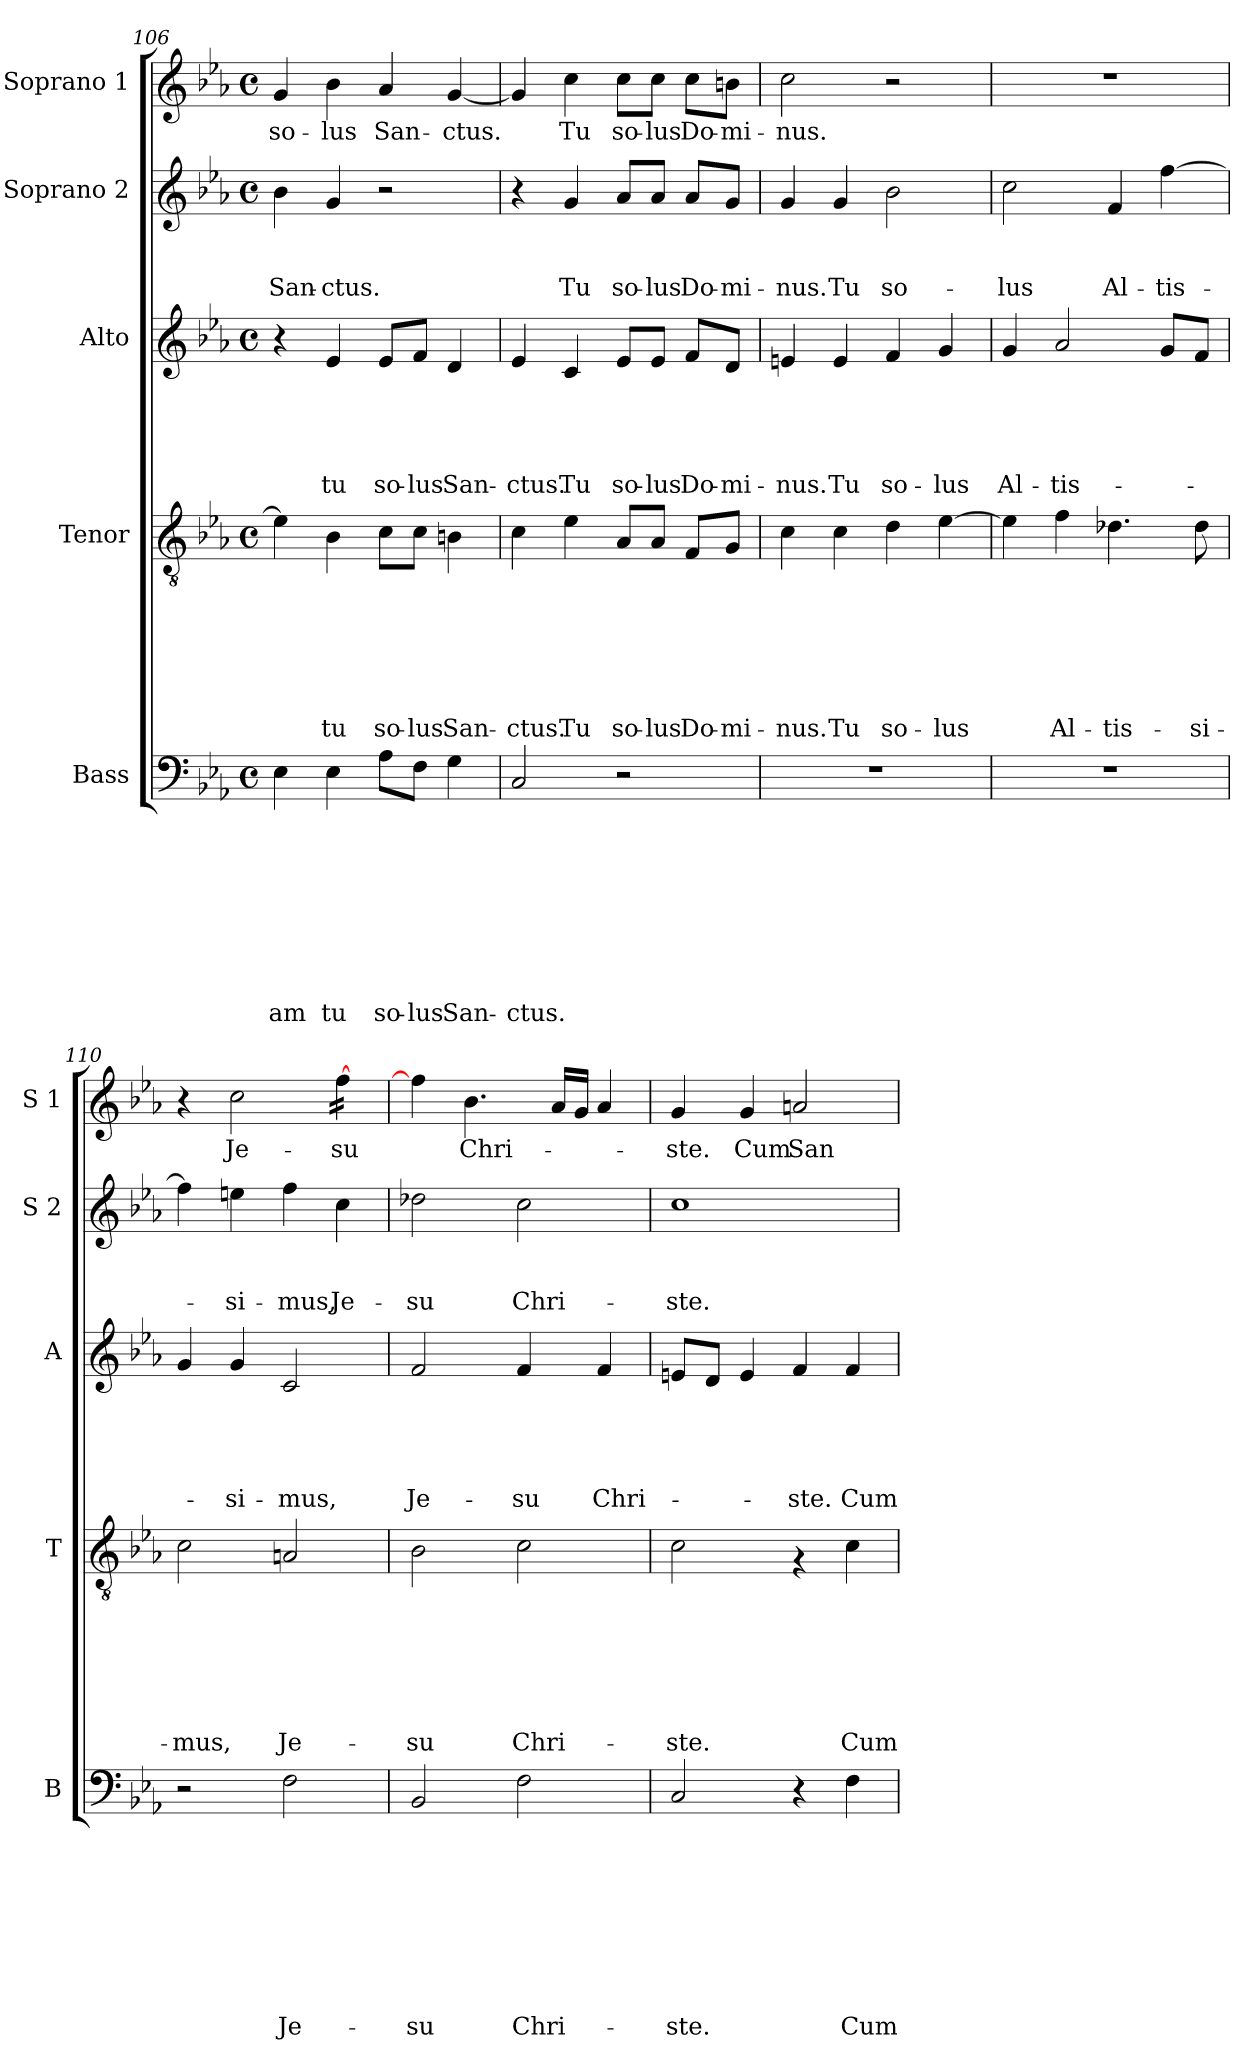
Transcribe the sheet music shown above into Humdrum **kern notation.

**kern	**text	**text	**text	**text	**text	**text	**text	**text	**text	**kern	**text	**text	**text	**text	**text	**text	**text	**kern	**text	**text	**text	**text	**text	**kern	**text	**text	**text	**kern	**text
*part5	*part5	*part5	*part5	*part5	*part5	*part5	*part5	*part5	*part5	*part4	*part4	*part4	*part4	*part4	*part4	*part4	*part4	*part3	*part3	*part3	*part3	*part3	*part3	*part2	*part2	*part2	*part2	*part1	*part1
*staff5	*staff5	*staff5	*staff5	*staff5	*staff5	*staff5	*staff5	*staff5	*staff5	*staff4	*staff4	*staff4	*staff4	*staff4	*staff4	*staff4	*staff4	*staff3	*staff3	*staff3	*staff3	*staff3	*staff3	*staff2	*staff2	*staff2	*staff2	*staff1	*staff1
*I"Bass	*	*	*	*	*	*	*	*	*	*I"Tenor	*	*	*	*	*	*	*	*I"Alto	*	*	*	*	*	*I"Soprano 2	*	*	*	*I"Soprano 1	*
*I'B	*	*	*	*	*	*	*	*	*	*I'T	*	*	*	*	*	*	*	*I'A	*	*	*	*	*	*I'S 2	*	*	*	*I'S 1	*
*clefF4	*	*	*	*	*	*	*	*	*	*clefGv2	*	*	*	*	*	*	*	*clefG2	*	*	*	*	*	*clefG2	*	*	*	*clefG2	*
*k[b-e-a-]	*	*	*	*	*	*	*	*	*	*k[b-e-a-]	*	*	*	*	*	*	*	*k[b-e-a-]	*	*	*	*	*	*k[b-e-a-]	*	*	*	*k[b-e-a-]	*
*E-:	*	*	*	*	*	*	*	*	*	*E-:	*	*	*	*	*	*	*	*E-:	*	*	*	*	*	*E-:	*	*	*	*E-:	*
*M4/4	*	*	*	*	*	*	*	*	*	*M4/4	*	*	*	*	*	*	*	*M4/4	*	*	*	*	*	*M4/4	*	*	*	*M4/4	*
*met(c)	*	*	*	*	*	*	*	*	*	*met(c)	*	*	*	*	*	*	*	*met(c)	*	*	*	*	*	*met(c)	*	*	*	*met(c)	*
=106	=106	=106	=106	=106	=106	=106	=106	=106	=106	=106	=106	=106	=106	=106	=106	=106	=106	=106	=106	=106	=106	=106	=106	=106	=106	=106	=106	=106	=106
!	!	!	!	!	!	!	!	!	!LO:LY:b	!	!	!	!	!	!	!	!	!	!	!	!	!	!	!	!	!	!LO:LY:b	!	!LO:LY:b
4E-\	.	.	.	.	.	.	.	.	-am	4e-\]	.	.	.	.	.	.	.	4r	.	.	.	.	.	4b-\	.	.	San-	4g/	so-
!	!	!	!	!	!	!	!	!	!LO:LY:b	!	!	!	!	!	!	!	!LO:LY:b	!	!	!	!	!	!LO:LY:b	!	!	!	!LO:LY:b	!	!LO:LY:b
4E-\	.	.	.	.	.	.	.	.	tu	4B-\	.	.	.	.	.	.	tu	4e-/	.	.	.	.	tu	4g/	.	.	-ctus.	4b-\	-lus
!	!	!	!	!	!	!	!	!	!LO:LY:b	!	!	!	!	!	!	!	!LO:LY:b	!	!	!	!	!	!LO:LY:b	!	!	!	!	!	!LO:LY:b
8A-\L	.	.	.	.	.	.	.	.	so-	8c\L	.	.	.	.	.	.	so-	8e-/L	.	.	.	.	so-	2r	.	.	.	4a-/	San-
!	!	!	!	!	!	!	!	!	!LO:LY:b	!	!	!	!	!	!	!	!LO:LY:b	!	!	!	!	!	!LO:LY:b	!	!	!	!	!	!
8F\J	.	.	.	.	.	.	.	.	-lus	8c\J	.	.	.	.	.	.	-lus	8f/J	.	.	.	.	-lus	.	.	.	.	.	.
!	!	!	!	!	!	!	!	!	!LO:LY:b	!	!	!	!	!	!	!	!LO:LY:b	!	!	!	!	!	!LO:LY:b	!	!	!	!	!	!LO:LY:b
4G\	.	.	.	.	.	.	.	.	San-	4Bn\	.	.	.	.	.	.	San-	4d/	.	.	.	.	San-	.	.	.	.	[<4g/	-ctus.
!!LO:LB:g=z
=107	=107	=107	=107	=107	=107	=107	=107	=107	=107	=107	=107	=107	=107	=107	=107	=107	=107	=107	=107	=107	=107	=107	=107	=107	=107	=107	=107	=107	=107
!	!	!	!	!	!	!	!	!	!LO:LY:b	!	!	!	!	!	!	!	!LO:LY:b	!	!	!	!	!	!LO:LY:b	!	!	!	!	!	!
2C/	.	.	.	.	.	.	.	.	-ctus.	4c\	.	.	.	.	.	.	-ctus.	4e-/	.	.	.	.	-ctus.	4r	.	.	.	4g/]	.
!	!	!	!	!	!	!	!	!	!	!	!	!	!	!	!	!	!LO:LY:b	!	!	!	!	!	!LO:LY:b	!	!	!	!LO:LY:b	!	!LO:LY:b
.	.	.	.	.	.	.	.	.	.	4e-\	.	.	.	.	.	.	Tu	4c/	.	.	.	.	Tu	4g/	.	.	Tu	4cc\	Tu
!	!	!	!	!	!	!	!	!	!	!	!	!	!	!	!	!	!LO:LY:b	!	!	!	!	!	!LO:LY:b	!	!	!	!LO:LY:b	!	!LO:LY:b
2r	.	.	.	.	.	.	.	.	.	8A-/L	.	.	.	.	.	.	so-	8e-/L	.	.	.	.	so-	8a-/L	.	.	so-	8cc\L	so-
!	!	!	!	!	!	!	!	!	!	!	!	!	!	!	!	!	!LO:LY:b	!	!	!	!	!	!LO:LY:b	!	!	!	!LO:LY:b	!	!LO:LY:b
.	.	.	.	.	.	.	.	.	.	8A-/J	.	.	.	.	.	.	-lus	8e-/J	.	.	.	.	-lus	8a-/J	.	.	-lus	8cc\J	-lus
!	!	!	!	!	!	!	!	!	!	!	!	!	!	!	!	!	!LO:LY:b	!	!	!	!	!	!LO:LY:b	!	!	!	!LO:LY:b	!	!LO:LY:b
.	.	.	.	.	.	.	.	.	.	8F/L	.	.	.	.	.	.	Do-	8f/L	.	.	.	.	Do-	8a-/L	.	.	Do-	8cc\L	Do-
!	!	!	!	!	!	!	!	!	!	!	!	!	!	!	!	!	!LO:LY:b	!	!	!	!	!	!LO:LY:b	!	!	!	!LO:LY:b	!	!LO:LY:b
.	.	.	.	.	.	.	.	.	.	8G/J	.	.	.	.	.	.	-mi-	8d/J	.	.	.	.	-mi-	8g/J	.	.	-mi-	8bn\J	-mi-
=108	=108	=108	=108	=108	=108	=108	=108	=108	=108	=108	=108	=108	=108	=108	=108	=108	=108	=108	=108	=108	=108	=108	=108	=108	=108	=108	=108	=108	=108
!	!	!	!	!	!	!	!	!	!	!	!	!	!	!	!	!	!LO:LY:b	!	!	!	!	!	!LO:LY:b	!	!	!	!LO:LY:b	!	!LO:LY:b
1r	.	.	.	.	.	.	.	.	.	4c\	.	.	.	.	.	.	-nus.	4en/	.	.	.	.	-nus.	4g/	.	.	-nus.	2cc\	-nus.
!	!	!	!	!	!	!	!	!	!	!	!	!	!	!	!	!	!LO:LY:b	!	!	!	!	!	!LO:LY:b	!	!	!	!LO:LY:b	!	!
.	.	.	.	.	.	.	.	.	.	4c\	.	.	.	.	.	.	Tu	4e/	.	.	.	.	Tu	4g/	.	.	Tu	.	.
!	!	!	!	!	!	!	!	!	!	!	!	!	!	!	!	!	!LO:LY:b	!	!	!	!	!	!LO:LY:b	!	!	!	!LO:LY:b	!	!
.	.	.	.	.	.	.	.	.	.	4d\	.	.	.	.	.	.	so-	4f/	.	.	.	.	so-	2b-\	.	.	so-	2r	.
!	!	!	!	!	!	!	!	!	!	!	!	!	!	!	!	!	!LO:LY:b	!	!	!	!	!	!LO:LY:b	!	!	!	!	!	!
.	.	.	.	.	.	.	.	.	.	[>4e-\	.	.	.	.	.	.	-lus	4g/	.	.	.	.	-lus	.	.	.	.	.	.
=109	=109	=109	=109	=109	=109	=109	=109	=109	=109	=109	=109	=109	=109	=109	=109	=109	=109	=109	=109	=109	=109	=109	=109	=109	=109	=109	=109	=109	=109
!	!	!	!	!	!	!	!	!	!	!	!	!	!	!	!	!	!	!	!	!	!	!	!LO:LY:b	!	!	!	!LO:LY:b	!	!
1r	.	.	.	.	.	.	.	.	.	4e-\]	.	.	.	.	.	.	.	4g/	.	.	.	.	Al-	2cc\	.	.	-lus	1r	.
!	!	!	!	!	!	!	!	!	!	!	!	!	!	!	!	!	!LO:LY:b	!	!	!	!	!	!LO:LY:b	!	!	!	!	!	!
.	.	.	.	.	.	.	.	.	.	4f\	.	.	.	.	.	.	Al-	2a-/	.	.	.	.	-tis-	.	.	.	.	.	.
!	!	!	!	!	!	!	!	!	!	!	!	!	!	!	!	!	!LO:LY:b	!	!	!	!	!	!	!	!	!	!LO:LY:b	!	!
.	.	.	.	.	.	.	.	.	.	4.d-X\	.	.	.	.	.	.	-tis-	.	.	.	.	.	.	4f/	.	.	Al-	.	.
!	!	!	!	!	!	!	!	!	!	!	!	!	!	!	!	!	!	!	!	!	!	!	!	!	!	!	!LO:LY:b	!	!
.	.	.	.	.	.	.	.	.	.	.	.	.	.	.	.	.	.	8g/L	.	.	.	.	.	[>4ff\	.	.	-tis-	.	.
!	!	!	!	!	!	!	!	!	!	!	!	!	!	!	!	!	!LO:LY:b	!	!	!	!	!	!	!	!	!	!	!	!
.	.	.	.	.	.	.	.	.	.	8d-\	.	.	.	.	.	.	-si-	8f/J	.	.	.	.	.	.	.	.	.	.	.
=110	=110	=110	=110	=110	=110	=110	=110	=110	=110	=110	=110	=110	=110	=110	=110	=110	=110	=110	=110	=110	=110	=110	=110	=110	=110	=110	=110	=110	=110
!	!	!	!	!	!	!	!	!	!	!	!	!	!	!	!	!	!LO:LY:b	!	!	!	!	!	!	!	!	!	!	!	!
2r	.	.	.	.	.	.	.	.	.	2c\	.	.	.	.	.	.	-mus,	4g/	.	.	.	.	.	4ff\]	.	.	.	4r	.
!	!	!	!	!	!	!	!	!	!	!	!	!	!	!	!	!	!	!	!	!	!	!	!LO:LY:b	!	!	!	!LO:LY:b	!	!LO:LY:b
.	.	.	.	.	.	.	.	.	.	.	.	.	.	.	.	.	.	4g/	.	.	.	.	-si-	4een\	.	.	-si-	2cc\	Je-
!	!	!	!	!	!	!	!	!	!LO:LY:b	!	!	!	!	!	!	!	!LO:LY:b	!	!	!	!	!	!LO:LY:b	!	!	!	!LO:LY:b	!	!
2F\	.	.	.	.	.	.	.	.	Je-	2An/	.	.	.	.	.	.	Je-	2c/	.	.	.	.	-mus,	4ff\	.	.	-mus,	.	.
!	!	!	!	!	!	!	!	!	!	!	!	!	!	!	!	!	!	!	!	!	!	!	!	!	!	!	!LO:LY:b	!	!LO:LY:b
*	*	*	*	*	*	*	*	*	*	*	*	*	*	*	*	*	*	*	*	*	*	*	*	*	*	*	*	*tremolo	*
.	.	.	.	.	.	.	.	.	.	.	.	.	.	.	.	.	.	.	.	.	.	.	.	4cc\	.	.	Je-	[<16ff\LL	-su
.	.	.	.	.	.	.	.	.	.	.	.	.	.	.	.	.	.	.	.	.	.	.	.	.	.	.	.	16ff\	.
.	.	.	.	.	.	.	.	.	.	.	.	.	.	.	.	.	.	.	.	.	.	.	.	.	.	.	.	16ff\	.
.	.	.	.	.	.	.	.	.	.	.	.	.	.	.	.	.	.	.	.	.	.	.	.	.	.	.	.	16ff\JJ	.
*	*	*	*	*	*	*	*	*	*	*	*	*	*	*	*	*	*	*	*	*	*	*	*	*	*	*	*	*Xtremolo	*
!!LO:LB:g=z
=111	=111	=111	=111	=111	=111	=111	=111	=111	=111	=111	=111	=111	=111	=111	=111	=111	=111	=111	=111	=111	=111	=111	=111	=111	=111	=111	=111	=111	=111
!	!	!	!	!	!	!	!	!	!LO:LY:b	!	!	!	!	!	!	!	!LO:LY:b	!	!	!	!	!	!LO:LY:b	!	!	!	!LO:LY:b	!	!
2BB-/	.	.	.	.	.	.	.	.	-su	2B-\	.	.	.	.	.	.	-su	2f/	.	.	.	.	Je-	2dd-X\	.	.	-su	4ff\]	.
!	!	!	!	!	!	!	!	!	!	!	!	!	!	!	!	!	!	!	!	!	!	!	!	!	!	!	!	!	!LO:LY:b
.	.	.	.	.	.	.	.	.	.	.	.	.	.	.	.	.	.	.	.	.	.	.	.	.	.	.	.	4.b-\	Chri-
!	!	!	!	!	!	!	!	!	!LO:LY:b	!	!	!	!	!	!	!	!LO:LY:b	!	!	!	!	!	!LO:LY:b	!	!	!	!LO:LY:b	!	!
2F\	.	.	.	.	.	.	.	.	Chri-	2c\	.	.	.	.	.	.	Chri-	4f/	.	.	.	.	-su	2cc\	.	.	Chri-	.	.
.	.	.	.	.	.	.	.	.	.	.	.	.	.	.	.	.	.	.	.	.	.	.	.	.	.	.	.	16a-/LL	.
.	.	.	.	.	.	.	.	.	.	.	.	.	.	.	.	.	.	.	.	.	.	.	.	.	.	.	.	16g/JJ	.
!	!	!	!	!	!	!	!	!	!	!	!	!	!	!	!	!	!	!	!	!	!	!	!LO:LY:b	!	!	!	!	!	!
.	.	.	.	.	.	.	.	.	.	.	.	.	.	.	.	.	.	4f/	.	.	.	.	Chri-	.	.	.	.	4a-/	.
=112	=112	=112	=112	=112	=112	=112	=112	=112	=112	=112	=112	=112	=112	=112	=112	=112	=112	=112	=112	=112	=112	=112	=112	=112	=112	=112	=112	=112	=112
!	!	!	!	!	!	!	!	!	!LO:LY:b	!	!	!	!	!	!	!	!LO:LY:b	!	!	!	!	!	!	!	!	!	!LO:LY:b	!	!LO:LY:b
2C/	.	.	.	.	.	.	.	.	-ste.	2c\	.	.	.	.	.	.	-ste.	8en/L	.	.	.	.	.	1cc	.	.	-ste.	4g/	-ste.
.	.	.	.	.	.	.	.	.	.	.	.	.	.	.	.	.	.	8d/J	.	.	.	.	.	.	.	.	.	.	.
!	!	!	!	!	!	!	!	!	!	!	!	!	!	!	!	!	!	!	!	!	!	!	!	!	!	!	!	!	!LO:LY:b
.	.	.	.	.	.	.	.	.	.	.	.	.	.	.	.	.	.	4e/	.	.	.	.	.	.	.	.	.	4g/	Cum
!	!	!	!	!	!	!	!	!	!	!	!	!	!	!	!	!	!	!	!	!	!	!	!LO:LY:b	!	!	!	!	!	!LO:LY:b
4r	.	.	.	.	.	.	.	.	.	4rG	.	.	.	.	.	.	.	4f/	.	.	.	.	-ste.	.	.	.	.	2an/	San-
!	!	!	!	!	!	!	!	!	!LO:LY:b	!	!	!	!	!	!	!	!LO:LY:b	!	!	!	!	!	!LO:LY:b	!	!	!	!	!	!
4F\	.	.	.	.	.	.	.	.	Cum	4c\	.	.	.	.	.	.	Cum	4f/	.	.	.	.	Cum	.	.	.	.	.	.
=	=	=	=	=	=	=	=	=	=	=	=	=	=	=	=	=	=	=	=	=	=	=	=	=	=	=	=	=	=
*-	*-	*-	*-	*-	*-	*-	*-	*-	*-	*-	*-	*-	*-	*-	*-	*-	*-	*-	*-	*-	*-	*-	*-	*-	*-	*-	*-	*-	*-
